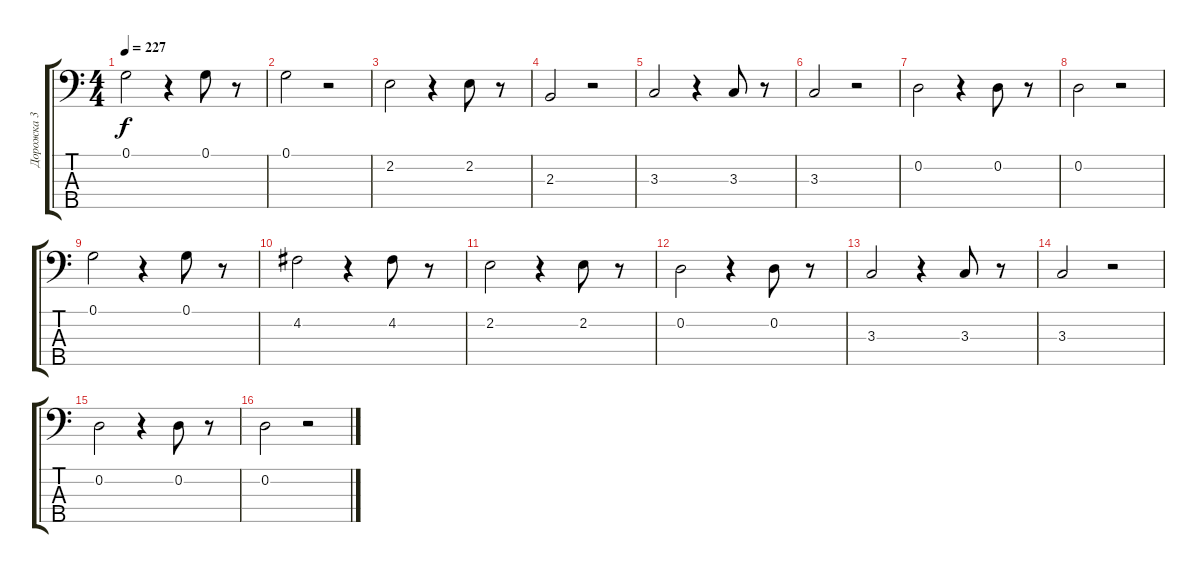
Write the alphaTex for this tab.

\track ("Дорожка 3" "Дорожка 3") {instrument fretlessbass}
\staff {score tabs}
\tuning (G2 D2 A1 E1 B0) {hide}
\ts (4 4)
\tempo 227
\clef f4
\ks c
0.1.2{dy f} r.4 0.1.8 r.8 |
0.1.2 r.2 |
2.2.2 r.4 2.2.8 r.8 |
2.3.2 r.2 |
3.3.2 r.4 3.3.8 r.8 |
3.3.2 r.2 |
0.2.2 r.4 0.2.8 r.8 |
0.2.2 r.2 |
0.1.2 r.4 0.1.8 r.8 |
4.2.2 r.4 4.2.8 r.8 |
2.2.2 r.4 2.2.8 r.8 |
0.2.2 r.4 0.2.8 r.8 |
3.3.2 r.4 3.3.8 r.8 |
3.3.2 r.2 |
0.2.2 r.4 0.2.8 r.8 |
0.2.2 r.2
